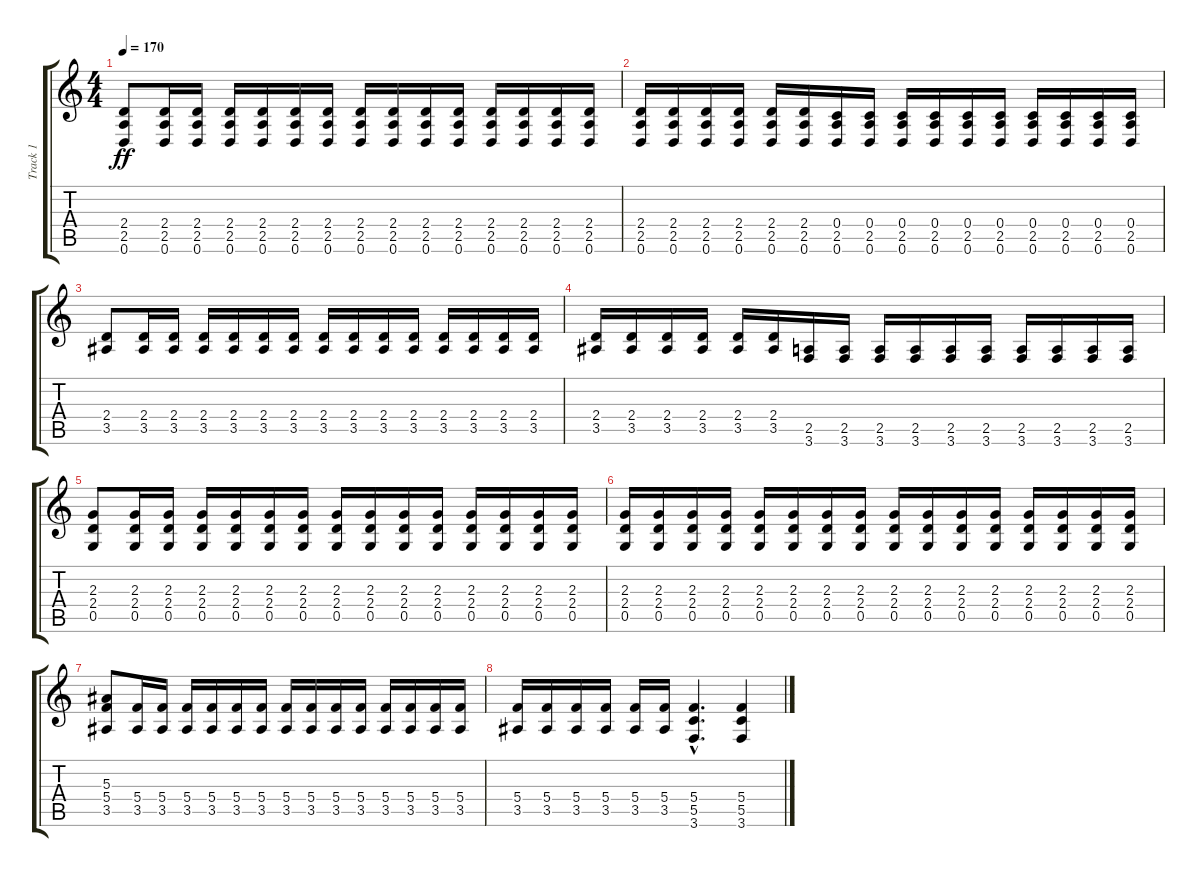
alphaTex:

\track ("Track 1" "Track 1") {instrument distortionguitar}
\staff {score tabs}
\tuning (D4 A3 F3 C3 G2 D2) {hide}
\ts (4 4)
\tempo 170
\clef g2
\ks c
(2.4 2.5 0.6).8{dy ff} (2.4 2.5 0.6).16 (2.4 2.5 0.6).16 (2.4 2.5 0.6).16 (2.4 2.5 0.6).16 (2.4 2.5 0.6).16 (2.4 2.5 0.6).16 (2.4 2.5 0.6).16 (2.4 2.5 0.6).16 (2.4 2.5 0.6).16 (2.4 2.5 0.6).16 (2.4 2.5 0.6).16 (2.4 2.5 0.6).16 (2.4 2.5 0.6).16 (2.4 2.5 0.6).16 |
(2.4 2.5 0.6).16 (2.4 2.5 0.6).16 (2.4 2.5 0.6).16 (2.4 2.5 0.6).16 (2.4 2.5 0.6).16 (2.4 2.5 0.6).16 (0.4 2.5 0.6).16 (0.4 2.5 0.6).16 (0.4 2.5 0.6).16 (0.4 2.5 0.6).16 (0.4 2.5 0.6).16 (0.4 2.5 0.6).16 (0.4 2.5 0.6).16 (0.4 2.5 0.6).16 (0.4 2.5 0.6).16 (0.4 2.5 0.6).16 |
(2.4 3.5).8 (2.4 3.5).16 (2.4 3.5).16 (2.4 3.5).16 (2.4 3.5).16 (2.4 3.5).16 (2.4 3.5).16 (2.4 3.5).16 (2.4 3.5).16 (2.4 3.5).16 (2.4 3.5).16 (2.4 3.5).16 (2.4 3.5).16 (2.4 3.5).16 (2.4 3.5).16 |
(2.4 3.5).16 (2.4 3.5).16 (2.4 3.5).16 (2.4 3.5).16 (2.4 3.5).16 (2.4 3.5).16 (2.5 3.6).16 (2.5 3.6).16 (2.5 3.6).16 (2.5 3.6).16 (2.5 3.6).16 (2.5 3.6).16 (2.5 3.6).16 (2.5 3.6).16 (2.5 3.6).16 (2.5 3.6).16 |
(2.3 2.4 0.5).8 (2.3 2.4 0.5).16 (2.3 2.4 0.5).16 (2.3 2.4 0.5).16 (2.3 2.4 0.5).16 (2.3 2.4 0.5).16 (2.3 2.4 0.5).16 (2.3 2.4 0.5).16 (2.3 2.4 0.5).16 (2.3 2.4 0.5).16 (2.3 2.4 0.5).16 (2.3 2.4 0.5).16 (2.3 2.4 0.5).16 (2.3 2.4 0.5).16 (2.3 2.4 0.5).16 |
(2.3 2.4 0.5).16 (2.3 2.4 0.5).16 (2.3 2.4 0.5).16 (2.3 2.4 0.5).16 (2.3 2.4 0.5).16 (2.3 2.4 0.5).16 (2.3 2.4 0.5).16 (2.3 2.4 0.5).16 (2.3 2.4 0.5).16 (2.3 2.4 0.5).16 (2.3 2.4 0.5).16 (2.3 2.4 0.5).16 (2.3 2.4 0.5).16 (2.3 2.4 0.5).16 (2.3 2.4 0.5).16 (2.3 2.4 0.5).16 |
(5.3 5.4 3.5).8 (5.4 3.5).16 (5.4 3.5).16 (5.4 3.5).16 (5.4 3.5).16 (5.4 3.5).16 (5.4 3.5).16 (5.4 3.5).16 (5.4 3.5).16 (5.4 3.5).16 (5.4 3.5).16 (5.4 3.5).16 (5.4 3.5).16 (5.4 3.5).16 (5.4 3.5).16 |
(5.4 3.5).16 (5.4 3.5).16 (5.4 3.5).16 (5.4 3.5).16 (5.4 3.5).16 (5.4 3.5).16 (5.4{hac} 5.5{hac} 3.6{hac}).4{d} (5.4 5.5 3.6).4
